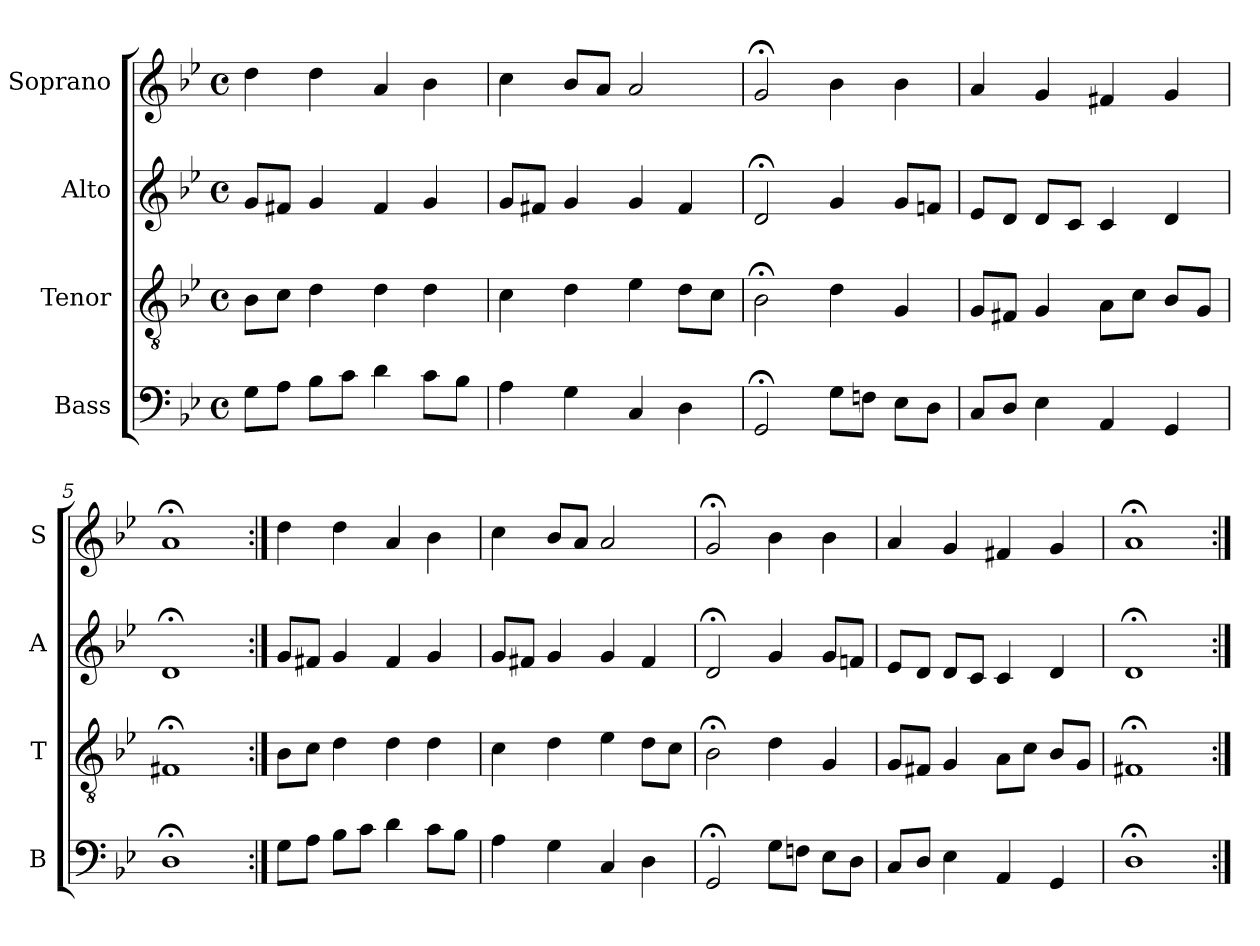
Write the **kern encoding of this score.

**kern	**kern	**kern	**kern
*part4	*part3	*part2	*part1
*staff4	*staff3	*staff2	*staff1
*I"Bass	*I"Tenor	*I"Alto	*I"Soprano
*I'B	*I'T	*I'A	*I'S
*clefF4	*clefGv2	*clefG2	*clefG2
*k[b-e-]	*k[b-e-]	*k[b-e-]	*k[b-e-]
*g:	*g:	*g:	*g:
*M4/4	*M4/4	*M4/4	*M4/4
*met(c)	*met(c)	*met(c)	*met(c)
*MM100	*MM100	*MM100	*MM100
=1	=1	=1	=1
8GL	8B-L	8gL	4dd
8AJ	8cJ	8f#XJ	.
8B-L	4d	4g	4dd
8cJ	.	.	.
4d	4d	4f#	4a
8cL	4d	4g	4b-
8B-J	.	.	.
=2	=2	=2	=2
4A	4c	8gL	4cc
.	.	8f#XJ	.
4G	4d	4g	8b-L
.	.	.	8aJ
4C	4e-	4g	2a
4D	8dL	4f#	.
.	8cJ	.	.
=3	=3	=3	=3
2GG;<	2B-;<	2d;<	2g;<
8GL	4d	4g	4b-
8FnJ	.	.	.
8E-L	4G	8gL	4b-
8DJ	.	8fnJ	.
=4	=4	=4	=4
8CL	8GL	8e-L	4a
8DJ	8F#XJ	8dJ	.
4E-	4G	8dL	4g
.	.	8cJ	.
4AA	8AL	4c	4f#X
.	8cJ	.	.
4GG	8B-L	4d	4g
.	8GJ	.	.
=5	=5	=5	=5
1D;<	1F#X;<	1d;<	1a;<
=1:|!	=1:|!	=1:|!	=1:|!
8GL	8B-L	8gL	4dd
8AJ	8cJ	8f#XJ	.
8B-L	4d	4g	4dd
8cJ	.	.	.
4d	4d	4f#	4a
8cL	4d	4g	4b-
8B-J	.	.	.
=2	=2	=2	=2
4A	4c	8gL	4cc
.	.	8f#XJ	.
4G	4d	4g	8b-L
.	.	.	8aJ
4C	4e-	4g	2a
4D	8dL	4f#	.
.	8cJ	.	.
=3	=3	=3	=3
2GG;<	2B-;<	2d;<	2g;<
8GL	4d	4g	4b-
8FnJ	.	.	.
8E-L	4G	8gL	4b-
8DJ	.	8fnJ	.
=4	=4	=4	=4
8CL	8GL	8e-L	4a
8DJ	8F#XJ	8dJ	.
4E-	4G	8dL	4g
.	.	8cJ	.
4AA	8AL	4c	4f#X
.	8cJ	.	.
4GG	8B-L	4d	4g
.	8GJ	.	.
=5	=5	=5	=5
1D;<	1F#X;<	1d;<	1a;<
=:|!	=:|!	=:|!	=:|!
*-	*-	*-	*-
